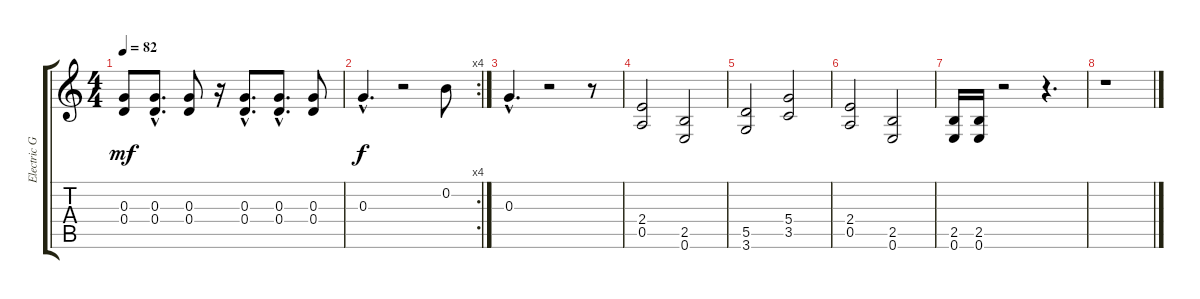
\track ("Electric Guitar (clean)" "Electric G") {instrument overdrivenguitar}
\staff {score tabs}
\tuning (E4 B3 G3 D3 A2 E2) {hide}
\ts (4 4)
\tempo 82
\clef g2
\ks c
(0.3 0.4).8{dy mf} (0.3{hac} 0.4).8{d} (0.3 0.4).8 r.16 (0.3{hac} 0.4{hac}).8{d} (0.3{hac} 0.4{hac}).8{d} (0.3 0.4).8 |
\rc 4
0.3{hac}.4{d dy f} r.2{volume 9} 0.2.8 |
0.3{hac}.4{d} r.2 r.8 |
(2.4 0.5).2 (2.5 0.6).2 |
(5.5 3.6).2 (5.4 3.5).2 |
(2.4 0.5).2 (2.5 0.6).2 |
(2.5 0.6).16 (2.5 0.6).16 r.2 r.4{d} |
r.1
